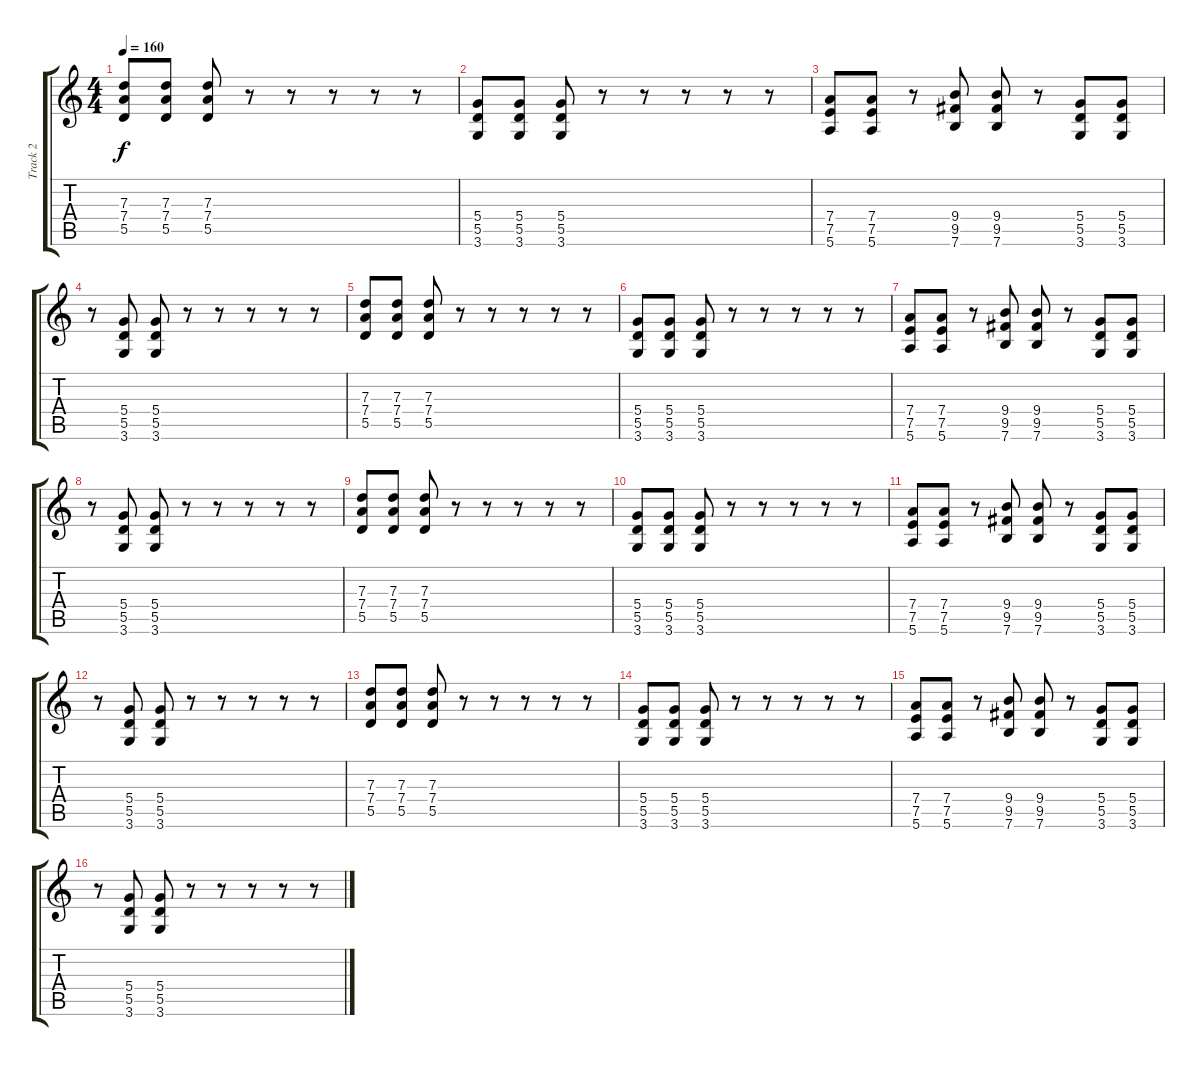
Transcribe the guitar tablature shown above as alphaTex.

\track ("Track 2" "Track 2") {instrument distortionguitar}
\staff {score tabs}
\tuning (E4 B3 G3 D3 A2 E2) {hide}
\ts (4 4)
\tempo 160
\clef g2
\ks c
(7.3 7.4 5.5).8{dy f} (7.3 7.4 5.5).8 (7.3 7.4 5.5).8 r.8 r.8 r.8 r.8 r.8 |
(5.4 5.5 3.6).8 (5.4 5.5 3.6).8 (5.4 5.5 3.6).8 r.8 r.8 r.8 r.8 r.8 |
(7.4 7.5 5.6).8 (7.4 7.5 5.6).8 r.8 (9.4 9.5 7.6).8 (9.4 9.5 7.6).8 r.8 (5.4 5.5 3.6).8 (5.4 5.5 3.6).8 |
r.8 (5.4 5.5 3.6).8 (5.4 5.5 3.6).8 r.8 r.8 r.8 r.8 r.8 |
(7.3 7.4 5.5).8 (7.3 7.4 5.5).8 (7.3 7.4 5.5).8 r.8 r.8 r.8 r.8 r.8 |
(5.4 5.5 3.6).8 (5.4 5.5 3.6).8 (5.4 5.5 3.6).8 r.8 r.8 r.8 r.8 r.8 |
(7.4 7.5 5.6).8 (7.4 7.5 5.6).8 r.8 (9.4 9.5 7.6).8 (9.4 9.5 7.6).8 r.8 (5.4 5.5 3.6).8 (5.4 5.5 3.6).8 |
r.8 (5.4 5.5 3.6).8 (5.4 5.5 3.6).8 r.8 r.8 r.8 r.8 r.8 |
(7.3 7.4 5.5).8 (7.3 7.4 5.5).8 (7.3 7.4 5.5).8 r.8 r.8 r.8 r.8 r.8 |
(5.4 5.5 3.6).8 (5.4 5.5 3.6).8 (5.4 5.5 3.6).8 r.8 r.8 r.8 r.8 r.8 |
(7.4 7.5 5.6).8 (7.4 7.5 5.6).8 r.8 (9.4 9.5 7.6).8 (9.4 9.5 7.6).8 r.8 (5.4 5.5 3.6).8 (5.4 5.5 3.6).8 |
r.8 (5.4 5.5 3.6).8 (5.4 5.5 3.6).8 r.8 r.8 r.8 r.8 r.8 |
(7.3 7.4 5.5).8 (7.3 7.4 5.5).8 (7.3 7.4 5.5).8 r.8 r.8 r.8 r.8 r.8 |
(5.4 5.5 3.6).8 (5.4 5.5 3.6).8 (5.4 5.5 3.6).8 r.8 r.8 r.8 r.8 r.8 |
(7.4 7.5 5.6).8 (7.4 7.5 5.6).8 r.8 (9.4 9.5 7.6).8 (9.4 9.5 7.6).8 r.8 (5.4 5.5 3.6).8 (5.4 5.5 3.6).8 |
r.8 (5.4 5.5 3.6).8 (5.4 5.5 3.6).8 r.8 r.8 r.8 r.8 r.8
